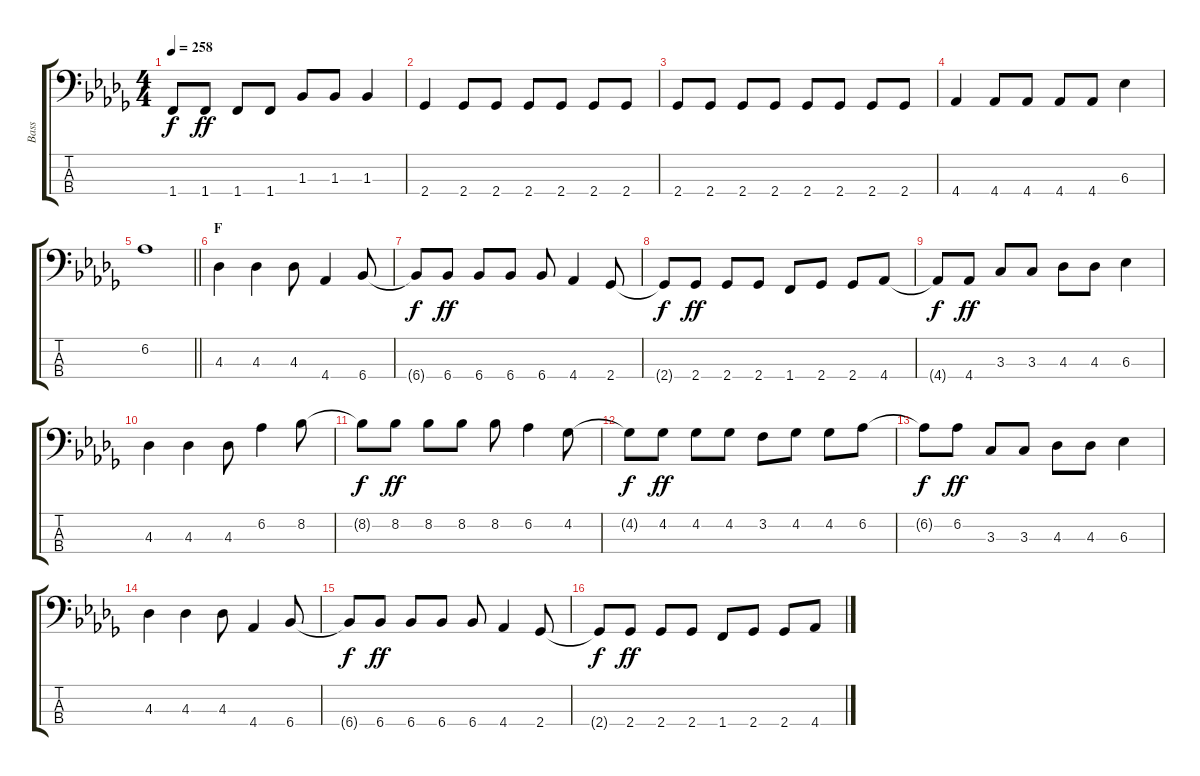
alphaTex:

\track ("Bass" "Bass") {instrument electricbassfinger}
\staff {score tabs}
\tuning (G2 D2 A1 E1) {hide}
\ts (4 4)
\tempo 258
\clef f4
\ks db
1.4{t}.8{dy f} 1.4.8{dy ff} 1.4.8 1.4.8 1.3.8 1.3.8 1.3.4 |
2.4.4 2.4.8 2.4.8 2.4.8 2.4.8 2.4.8 2.4.8 |
2.4.8 2.4.8 2.4.8 2.4.8 2.4.8 2.4.8 2.4.8 2.4.8 |
4.4.4 4.4.8 4.4.8 4.4.8 4.4.8 6.3.4 |
\barLineRight lightlight
6.2.1 |
\section ("" "F")
4.3.4 4.3.4 4.3.8 4.4.4 6.4.8 |
6.4{t}.8{dy f} 6.4.8{dy ff} 6.4.8 6.4.8 6.4.8 4.4.4 2.4.8 |
2.4{t}.8{dy f} 2.4.8{dy ff} 2.4.8 2.4.8 1.4.8 2.4.8 2.4.8 4.4.8 |
4.4{t}.8{dy f} 4.4.8{dy ff} 3.3.8 3.3.8 4.3.8 4.3.8 6.3.4 |
4.3.4 4.3.4 4.3.8 6.2.4 8.2.8 |
8.2{t}.8{dy f} 8.2.8{dy ff} 8.2.8 8.2.8 8.2.8 6.2.4 4.2.8 |
4.2{t}.8{dy f} 4.2.8{dy ff} 4.2.8 4.2.8 3.2.8 4.2.8 4.2.8 6.2.8 |
6.2{t}.8{dy f} 6.2.8{dy ff} 3.3.8 3.3.8 4.3.8 4.3.8 6.3.4 |
4.3.4 4.3.4 4.3.8 4.4.4 6.4.8 |
6.4{t}.8{dy f} 6.4.8{dy ff} 6.4.8 6.4.8 6.4.8 4.4.4 2.4.8 |
2.4{t}.8{dy f} 2.4.8{dy ff} 2.4.8 2.4.8 1.4.8 2.4.8 2.4.8 4.4.8
